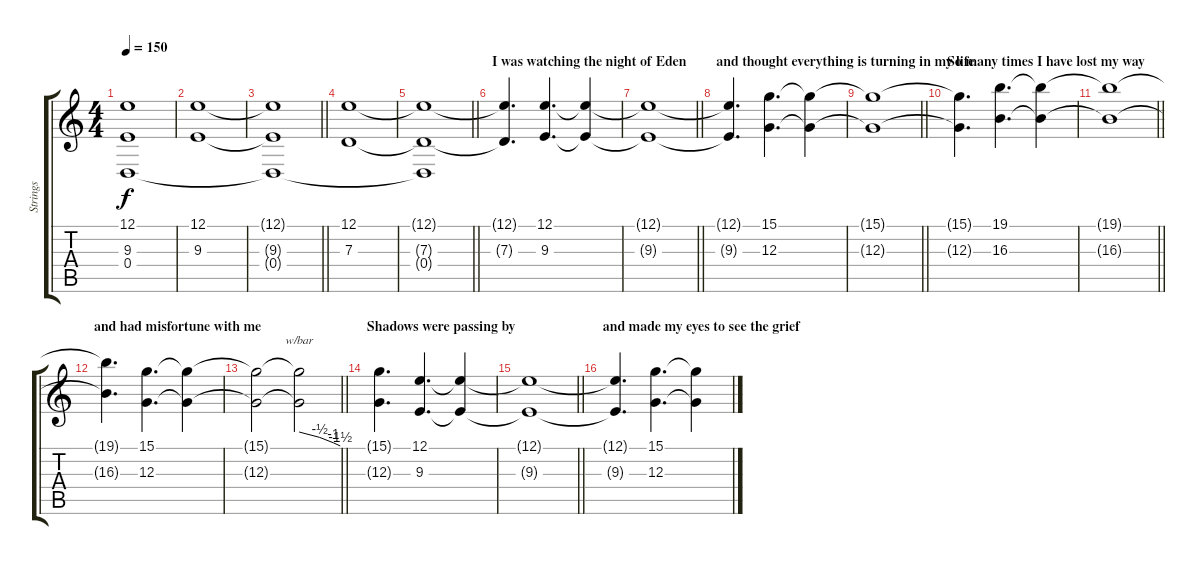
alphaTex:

\track ("Strings" "Strings") {instrument stringensemble2}
\staff {score tabs}
\tuning (E4 B3 G3 D3 A2 E2) {hide}
\ts (4 4)
\tempo 150
\clef g2
\ks c
(12.1{t} 9.3{t} 0.4{t}).1{dy f} |
(12.1 9.3).1 |
\barLineRight lightlight
(12.1{t} 9.3{t} 0.4{t}).1 |
(12.1 7.3).1 |
\barLineRight lightlight
(12.1{t} 7.3{t} 0.4{t}).1 |
\section ("" "I was watching the night of Eden")
(12.1{t} 7.3{t}).4{d} (12.1 9.3).4{d} (12.1{t} 9.3{t}).4 |
\barLineRight lightlight
(12.1{t} 9.3{t}).1 |
\section ("" "and thought everything is turning in my life")
(12.1{t} 9.3{t}).4{d} (15.1 12.3).4{d} (15.1{t} 12.3{t}).4 |
\barLineRight lightlight
(15.1{t} 12.3{t}).1 |
\section ("" "So many times I have lost my way ")
(15.1{t} 12.3{t}).4{d} (19.1 16.3).4{d} (19.1{t} 16.3{t}).4 |
\barLineRight lightlight
(19.1{t} 16.3{t}).1 |
\section ("" "and had misfortune with me")
(19.1{t} 16.3{t}).4{d} (15.1 12.3).4{d} (15.1{t} 12.3{t}).4 |
\barLineRight lightlight
(15.1{t} 12.3{t}).2 (15.1{t} 12.3{t}).2{tbe (custom default 0 0 30 -2 50 -4 60 -6)} |
\section ("" "Shadows were passing by")
(15.1{t} 12.3{t}).4{d} (12.1 9.3).4{d} (12.1{t} 9.3{t}).4 |
\barLineRight lightlight
(12.1{t} 9.3{t}).1 |
\section ("" "and made my eyes to see the grief")
(12.1{t} 9.3{t}).4{d} (15.1 12.3).4{d} (15.1{t} 12.3{t}).4
